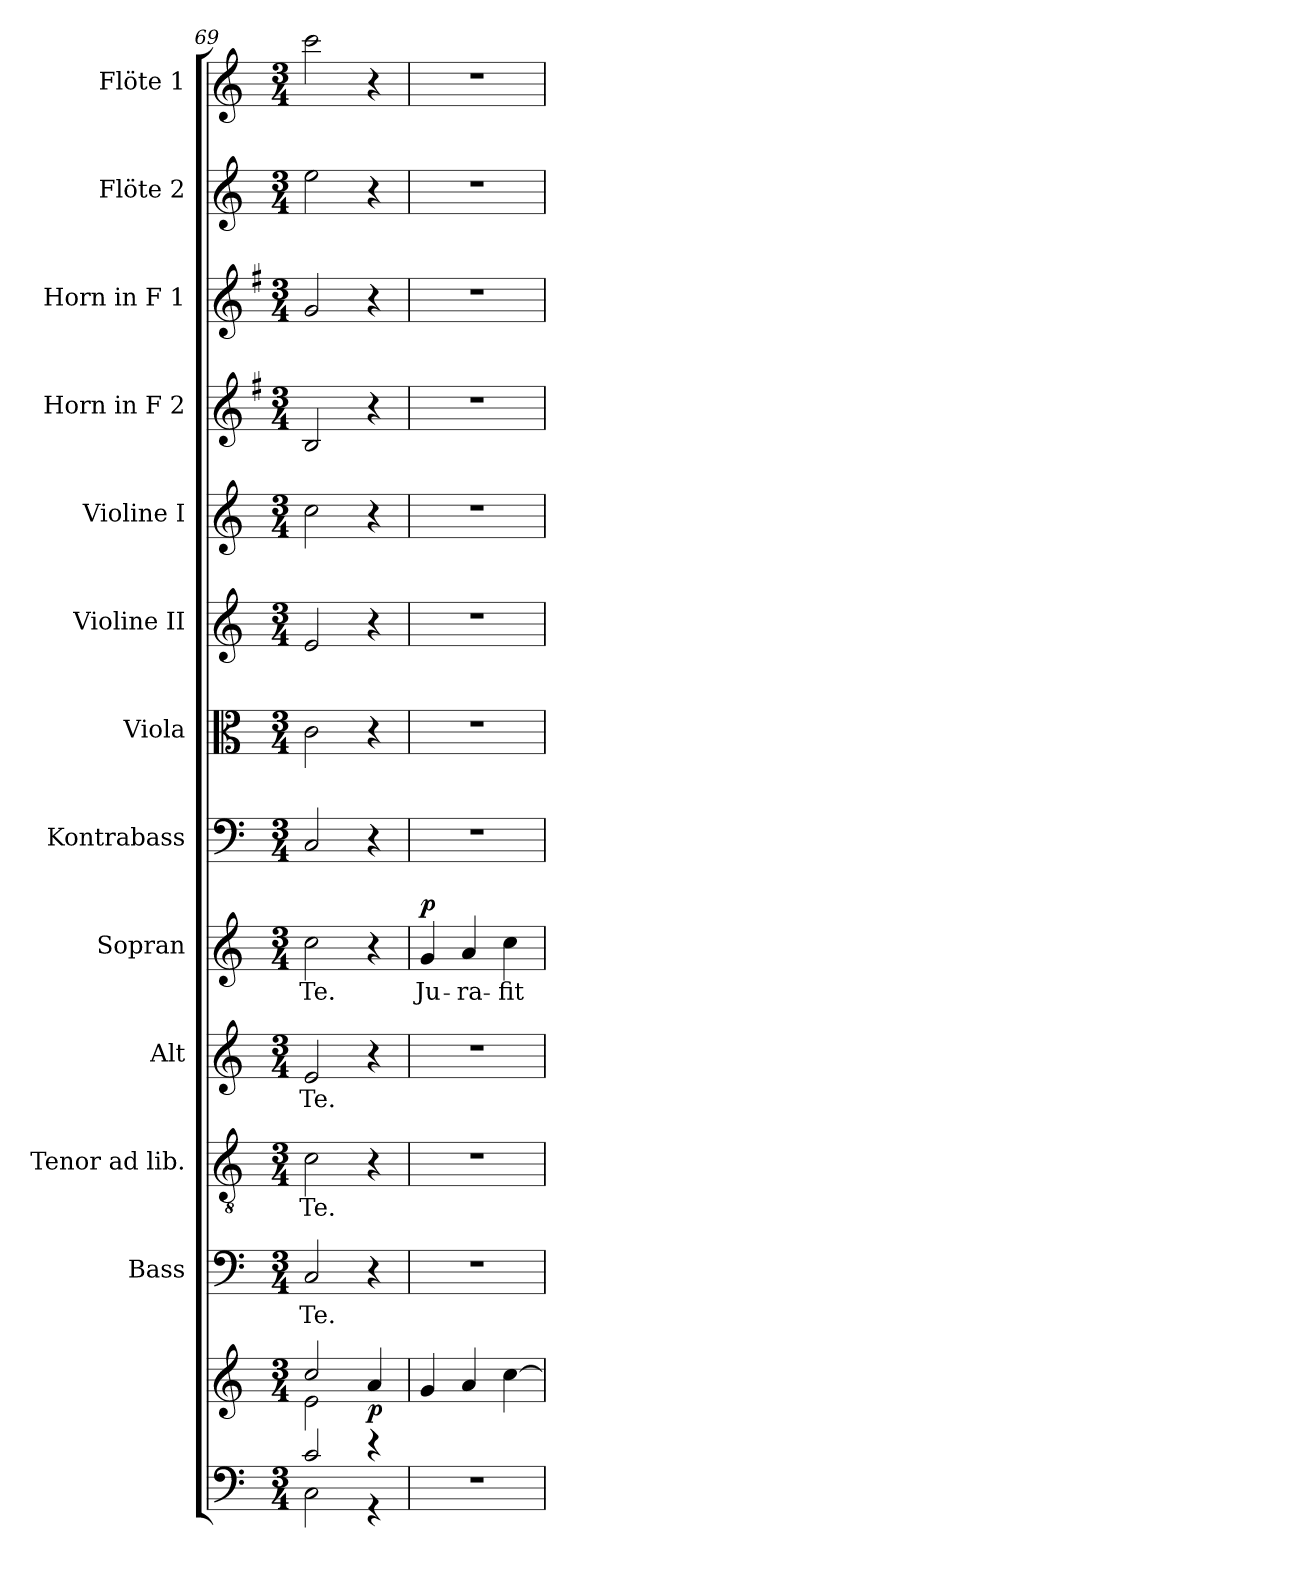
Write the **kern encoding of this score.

**kern	**kern	**dynam	**kern	**text	**kern	**text	**kern	**text	**kern	**text	**dynam	**kern	**kern	**kern	**kern	**kern	**kern	**kern	**kern
*part13	*part13	*part13	*part12	*part12	*part11	*part11	*part10	*part10	*part9	*part9	*part9	*part8	*part7	*part6	*part5	*part4	*part3	*part2	*part1
*staff14	*staff13	*staff13/14	*staff12	*staff12	*staff11	*staff11	*staff10	*staff10	*staff9	*staff9	*staff9	*staff8	*staff7	*staff6	*staff5	*staff4	*staff3	*staff2	*staff1
*	*	*	*I"Bass	*	*I"Tenor ad lib.	*	*I"Alt	*	*I"Sopran	*	*	*I"Kontrabass	*I"Viola	*I"Violine II	*I"Violine I	*I"Horn in F 2	*I"Horn in F 1	*I"Flöte 2	*I"Flöte 1
*	*	*	*I'B.	*	*I'T.	*	*I'A.	*	*I'S.	*	*	*I'Kb.	*I'Vla.	*I'Vl. II	*I'Vl. I	*	*	*I'Fl. 2	*I'Fl. 1
*clefF4	*clefG2	*	*clefF4	*	*clefGv2	*	*clefG2	*	*clefG2	*	*	*clefF4	*clefC3	*clefG2	*clefG2	*clefG2	*clefG2	*clefG2	*clefG2
*	*	*	*	*	*	*	*	*	*	*	*	*ITrd7c12	*	*	*	*ITrd4c7	*ITrd4c7	*	*
*k[]	*k[]	*	*k[]	*	*k[]	*	*k[]	*	*k[]	*	*	*k[]	*k[]	*k[]	*k[]	*k[]	*k[]	*k[]	*k[]
*C:	*C:	*	*C:	*	*C:	*	*C:	*	*C:	*	*	*C:	*C:	*C:	*C:	*C:	*C:	*C:	*C:
*M3/4	*M3/4	*	*M3/4	*	*M3/4	*	*M3/4	*	*M3/4	*	*	*M3/4	*M3/4	*M3/4	*M3/4	*M3/4	*M3/4	*M3/4	*M3/4
=69	=69	=69	=69	=69	=69	=69	=69	=69	=69	=69	=69	=69	=69	=69	=69	=69	=69	=69	=69
*^	*^	*	*	*	*	*	*	*	*	*	*	*	*	*	*	*	*	*	*
!	!	!	!	!	!	!LO:LY:b	!	!LO:LY:b	!	!LO:LY:b	!	!LO:LY:b	!	!	!	!	!	!	!	!	!
2c/	2C\	2cc/	2e\	.	2C/	Te.	2c\	Te.	2e/	Te.	2cc\	Te.	.	2CC/	2c\	2e/	2cc\	2E/	2c/	2ee\	2ccc\
!	!	!	!	!LO:DY:b	!	!	!	!	!	!	!	!	!	!	!	!	!	!	!	!	!
4r	4r	4a/	4ryy	p	4r	.	4r	.	4r	.	4r	.	.	4r	4r	4r	4r	4r	4r	4r	4r
=70	=70	=70	=70	=70	=70	=70	=70	=70	=70	=70	=70	=70	=70	=70	=70	=70	=70	=70	=70	=70	=70
!	!	!	!	!	!	!	!	!	!	!	!	!LO:LY:b	!LO:DY:a	!	!	!	!	!	!	!	!
*v	*v	*	*	*	*	*	*	*	*	*	*	*	*	*	*	*	*	*	*	*	*
*	*v	*v	*	*	*	*	*	*	*	*	*	*	*	*	*	*	*	*	*	*
2.r	4g/	.	2.r	.	2.r	.	2.r	.	4g/	Ju-	p	2.r	2.r	2.r	2.r	2.r	2.r	2.r	2.r
!	!	!	!	!	!	!	!	!	!	!LO:LY:b	!	!	!	!	!	!	!	!	!
.	4a/	.	.	.	.	.	.	.	4a/	-ra-	.	.	.	.	.	.	.	.	.
!	!	!	!	!	!	!	!	!	!	!LO:LY:b	!	!	!	!	!	!	!	!	!
.	[4cc\	.	.	.	.	.	.	.	4cc\	-fit	.	.	.	.	.	.	.	.	.
=	=	=	=	=	=	=	=	=	=	=	=	=	=	=	=	=	=	=	=
*-	*-	*-	*-	*-	*-	*-	*-	*-	*-	*-	*-	*-	*-	*-	*-	*-	*-	*-	*-
